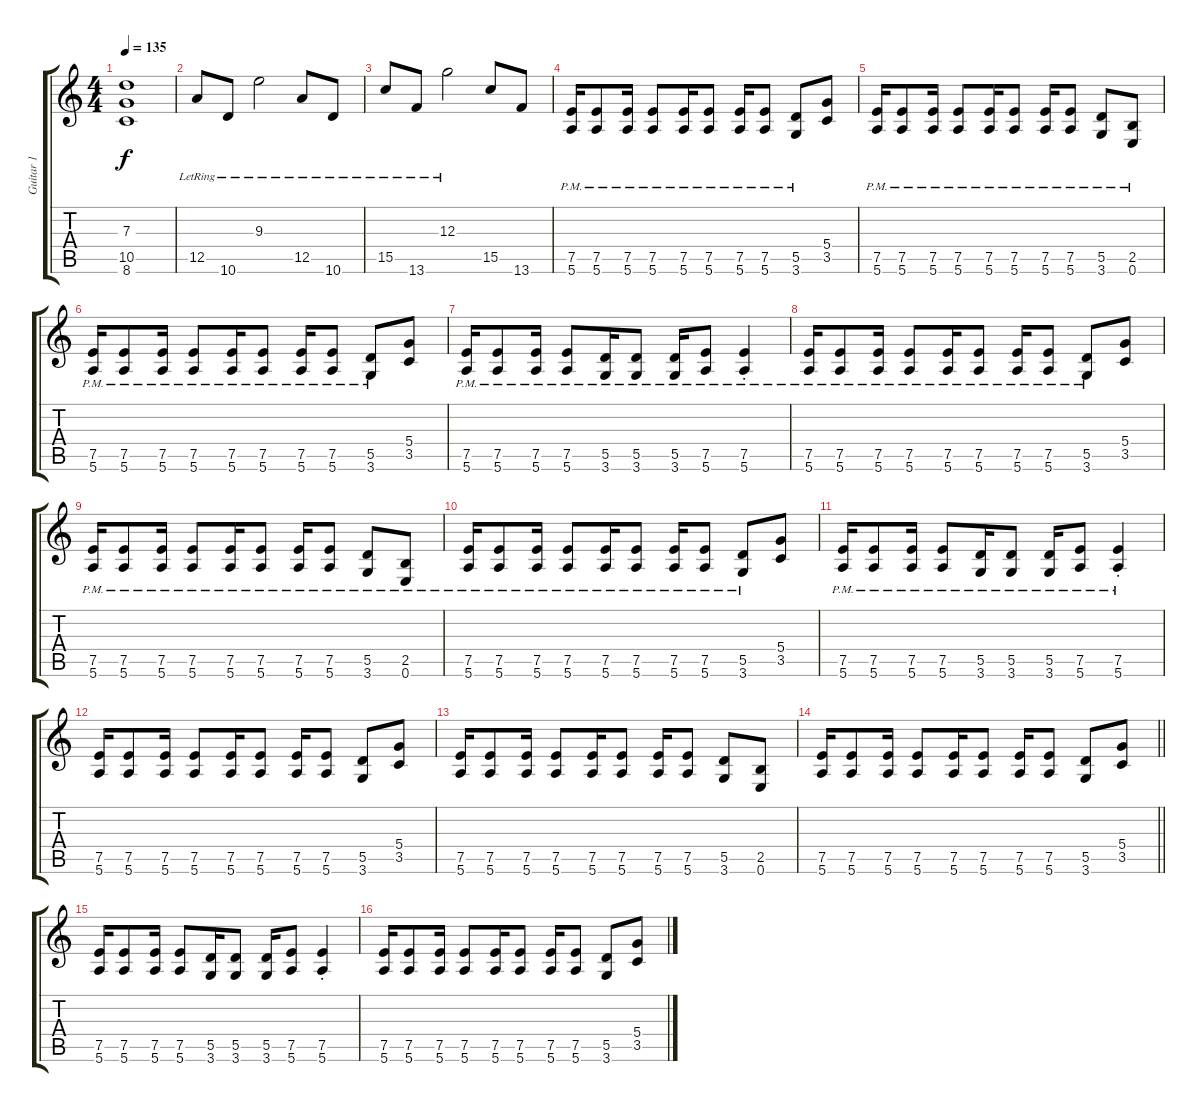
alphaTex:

\track ("Guitar 1" "Guitar 1") {instrument distortionguitar}
\staff {score tabs}
\tuning (E4 B3 G3 D3 A2 E2) {hide}
\ts (4 4)
\tempo 135
\clef g2
\ks c
(7.3{t} 10.5{t} 8.6{t}).1{dy f} |
12.5{lr}.8 10.6{lr}.8 9.3{lr}.2 12.5{lr}.8 10.6{lr}.8 |
15.5{lr}.8 13.6{lr}.8 12.3{lr}.2 15.5.8 13.6.8 |
(7.5{pm} 5.6{pm}).16 (7.5{pm} 5.6{pm}).8 (7.5{pm} 5.6{pm}).16 (7.5{pm} 5.6{pm}).8 (7.5{pm} 5.6{pm}).16 (7.5{pm} 5.6{pm}).8 (7.5{pm} 5.6{pm}).16 (7.5{pm} 5.6{pm}).8 (5.5{pm} 3.6{pm}).8 (5.4 3.5).8 |
(7.5{pm} 5.6{pm}).16 (7.5{pm} 5.6{pm}).8 (7.5{pm} 5.6{pm}).16 (7.5{pm} 5.6{pm}).8 (7.5{pm} 5.6{pm}).16 (7.5{pm} 5.6{pm}).8 (7.5{pm} 5.6{pm}).16 (7.5{pm} 5.6{pm}).8 (5.5{pm} 3.6{pm}).8 (2.5{pm} 0.6{pm}).8 |
(7.5{pm} 5.6{pm}).16 (7.5{pm} 5.6{pm}).8 (7.5{pm} 5.6{pm}).16 (7.5{pm} 5.6{pm}).8 (7.5{pm} 5.6{pm}).16 (7.5{pm} 5.6{pm}).8 (7.5{pm} 5.6{pm}).16 (7.5{pm} 5.6{pm}).8 (5.5{pm} 3.6{pm}).8 (5.4 3.5).8 |
(7.5{pm} 5.6{pm}).16 (7.5{pm} 5.6{pm}).8 (7.5{pm} 5.6{pm}).16 (7.5{pm} 5.6{pm}).8 (5.5{pm} 3.6{pm}).16 (5.5{pm} 3.6{pm}).8 (5.5{pm} 3.6{pm}).16 (7.5{pm} 5.6{pm}).8 (7.5{pm st} 5.6{pm st}).4 |
(7.5{pm} 5.6{pm}).16 (7.5{pm} 5.6{pm}).8 (7.5{pm} 5.6{pm}).16 (7.5{pm} 5.6{pm}).8 (7.5{pm} 5.6{pm}).16 (7.5{pm} 5.6{pm}).8 (7.5{pm} 5.6{pm}).16 (7.5{pm} 5.6{pm}).8 (5.5{pm} 3.6{pm}).8 (5.4 3.5).8 |
(7.5{pm} 5.6{pm}).16 (7.5{pm} 5.6{pm}).8 (7.5{pm} 5.6{pm}).16 (7.5{pm} 5.6{pm}).8 (7.5{pm} 5.6{pm}).16 (7.5{pm} 5.6{pm}).8 (7.5{pm} 5.6{pm}).16 (7.5{pm} 5.6{pm}).8 (5.5{pm} 3.6{pm}).8 (2.5{pm} 0.6{pm}).8 |
(7.5{pm} 5.6{pm}).16 (7.5{pm} 5.6{pm}).8 (7.5{pm} 5.6{pm}).16 (7.5{pm} 5.6{pm}).8 (7.5{pm} 5.6{pm}).16 (7.5{pm} 5.6{pm}).8 (7.5{pm} 5.6{pm}).16 (7.5{pm} 5.6{pm}).8 (5.5{pm} 3.6{pm}).8 (5.4 3.5).8 |
(7.5{pm} 5.6{pm}).16 (7.5{pm} 5.6{pm}).8 (7.5{pm} 5.6{pm}).16 (7.5{pm} 5.6{pm}).8 (5.5{pm} 3.6{pm}).16 (5.5{pm} 3.6{pm}).8 (5.5{pm} 3.6{pm}).16 (7.5{pm} 5.6{pm}).8 (7.5{pm st} 5.6{pm st}).4 |
(7.5 5.6).16 (7.5 5.6).8 (7.5 5.6).16 (7.5 5.6).8 (7.5 5.6).16 (7.5 5.6).8 (7.5 5.6).16 (7.5 5.6).8 (5.5 3.6).8 (5.4 3.5).8 |
(7.5 5.6).16 (7.5 5.6).8 (7.5 5.6).16 (7.5 5.6).8 (7.5 5.6).16 (7.5 5.6).8 (7.5 5.6).16 (7.5 5.6).8 (5.5 3.6).8 (2.5 0.6).8 |
\barLineRight lightlight
(7.5 5.6).16 (7.5 5.6).8 (7.5 5.6).16 (7.5 5.6).8 (7.5 5.6).16 (7.5 5.6).8 (7.5 5.6).16 (7.5 5.6).8 (5.5 3.6).8 (5.4 3.5).8 |
(7.5 5.6).16 (7.5 5.6).8 (7.5 5.6).16 (7.5 5.6).8 (5.5 3.6).16 (5.5 3.6).8 (5.5 3.6).16 (7.5 5.6).8 (7.5{st} 5.6{st}).4 |
(7.5 5.6).16 (7.5 5.6).8 (7.5 5.6).16 (7.5 5.6).8 (7.5 5.6).16 (7.5 5.6).8 (7.5 5.6).16 (7.5 5.6).8 (5.5 3.6).8 (5.4 3.5).8
